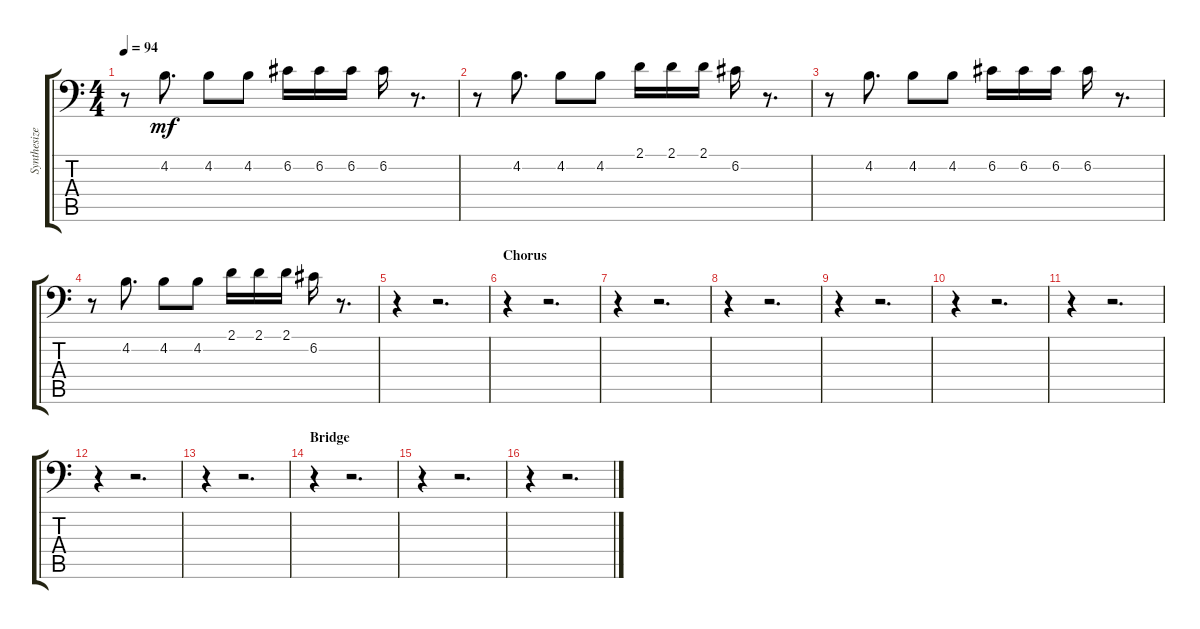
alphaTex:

\track ("Synthesizer Bass" "Synthesize") {instrument synthbass2}
\staff {score tabs}
\tuning (C3 G2 D2 A1 E1 B0) {hide}
\ts (4 4)
\tempo 94
\clef f4
\ks c
r.8{dy mf} 4.2.8{d} 4.2.8 4.2.8 6.2.16 6.2.16 6.2.16 6.2.16 r.8{d} |
r.8 4.2.8{d} 4.2.8 4.2.8 2.1.16 2.1.16 2.1.16 6.2.16 r.8{d} |
r.8 4.2.8{d} 4.2.8 4.2.8 6.2.16 6.2.16 6.2.16 6.2.16 r.8{d} |
r.8 4.2.8{d} 4.2.8 4.2.8 2.1.16 2.1.16 2.1.16 6.2.16 r.8{d} |
r.4 r.2{d} |
\section ("" "Chorus")
r.4 r.2{d} |
r.4 r.2{d} |
r.4 r.2{d} |
r.4 r.2{d} |
r.4 r.2{d} |
r.4 r.2{d} |
r.4 r.2{d} |
r.4 r.2{d} |
\section ("" "Bridge")
r.4 r.2{d} |
r.4 r.2{d} |
r.4 r.2{d}
